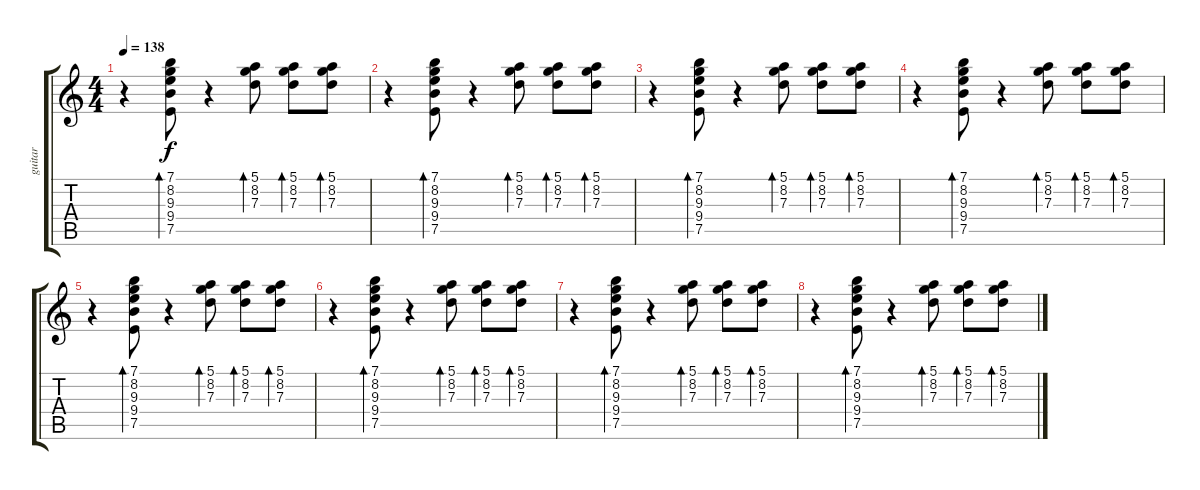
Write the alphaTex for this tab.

\track ("guitar" "guitar") {instrument electricguitarclean}
\staff {score tabs}
\tuning (E4 B3 G3 D3 A2 E2) {hide}
\ts (4 4)
\tempo 138
\clef g2
\ks c
r.4{dy f} (7.1 8.2 9.3 9.4 7.5).8{bd 30} r.4 (5.1 8.2 7.3).8{bd 30} (5.1 8.2 7.3).8{bd 30} (5.1 8.2 7.3).8{bd 30} |
r.4 (7.1 8.2 9.3 9.4 7.5).8{bd 30} r.4 (5.1 8.2 7.3).8{bd 30} (5.1 8.2 7.3).8{bd 30} (5.1 8.2 7.3).8{bd 30} |
r.4 (7.1 8.2 9.3 9.4 7.5).8{bd 30} r.4 (5.1 8.2 7.3).8{bd 30} (5.1 8.2 7.3).8{bd 30} (5.1 8.2 7.3).8{bd 30} |
r.4 (7.1 8.2 9.3 9.4 7.5).8{bd 30} r.4 (5.1 8.2 7.3).8{bd 30} (5.1 8.2 7.3).8{bd 30} (5.1 8.2 7.3).8{bd 30} |
r.4 (7.1 8.2 9.3 9.4 7.5).8{bd 30} r.4 (5.1 8.2 7.3).8{bd 30} (5.1 8.2 7.3).8{bd 30} (5.1 8.2 7.3).8{bd 30} |
r.4 (7.1 8.2 9.3 9.4 7.5).8{bd 30} r.4 (5.1 8.2 7.3).8{bd 30} (5.1 8.2 7.3).8{bd 30} (5.1 8.2 7.3).8{bd 30} |
r.4 (7.1 8.2 9.3 9.4 7.5).8{bd 30} r.4 (5.1 8.2 7.3).8{bd 30} (5.1 8.2 7.3).8{bd 30} (5.1 8.2 7.3).8{bd 30} |
r.4 (7.1 8.2 9.3 9.4 7.5).8{bd 30} r.4 (5.1 8.2 7.3).8{bd 30} (5.1 8.2 7.3).8{bd 30} (5.1 8.2 7.3).8{bd 30}
